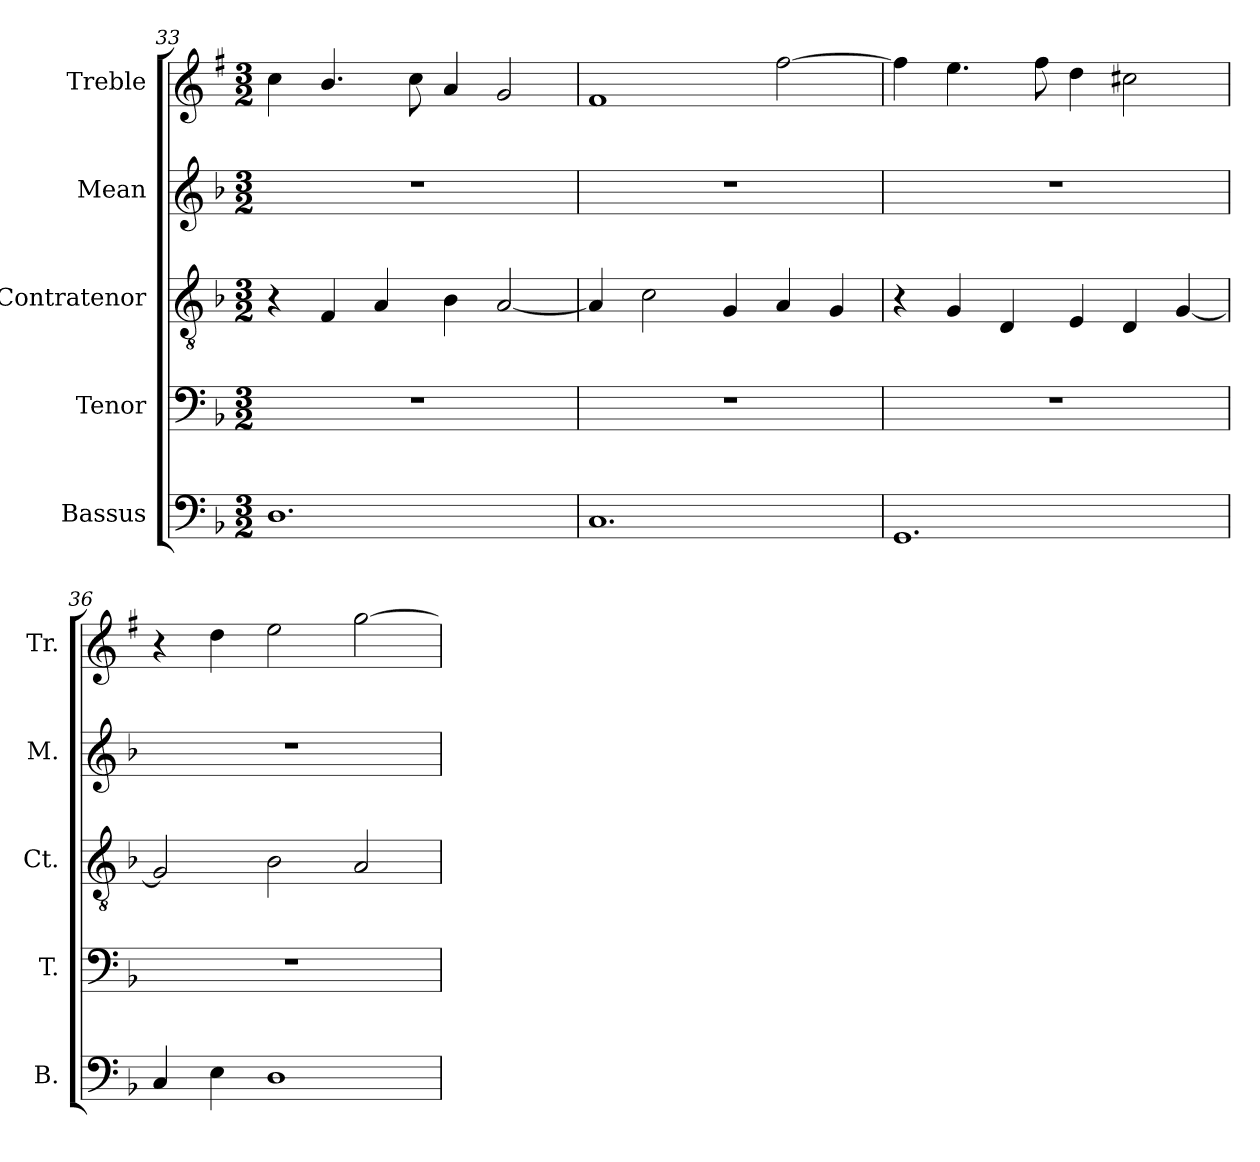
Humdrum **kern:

**kern	**kern	**kern	**kern	**kern
*part5	*part4	*part3	*part2	*part1
*staff5	*staff4	*staff3	*staff2	*staff1
*I"Bassus	*I"Tenor	*I"Contratenor	*I"Mean	*I"Treble
*I'B.	*I'T.	*I'Ct.	*I'M.	*I'Tr.
*clefF4	*clefF4	*clefGv2	*clefG2	*clefG2
*ITrd7c12	*	*	*	*ITrd1c2
*k[b-]	*k[b-]	*k[b-]	*k[b-]	*k[b-]
*F:	*F:	*F:	*F:	*F:
*M3/2	*M3/2	*M3/2	*M3/2	*M3/2
=33	=33	=33	=33	=33
1.DD	1.r	4r	1.r	4b-\
.	.	4F/	.	4.a/
.	.	4A/	.	.
.	.	.	.	8b-\
.	.	4B-\	.	4g/
.	.	[<2A/	.	2f/
=34	=34	=34	=34	=34
1.CC	1.r	4A/]	1.r	1e
.	.	2c\	.	.
.	.	4G/	.	.
.	.	4A/	.	[>2ee\
.	.	4G/	.	.
=35	=35	=35	=35	=35
1.GGG	1.r	4r	1.r	4ee\]
.	.	4G/	.	4.dd\
.	.	4D/	.	.
.	.	.	.	8ee\
.	.	4E/	.	4cc\
.	.	4D/	.	2bn\
.	.	[<4G/	.	.
=36	=36	=36	=36	=36
4CC/	1.r	2G/]	1.r	4r
4EE\	.	.	.	4cc\
1DD	.	2B-\	.	2dd\
.	.	2A/	.	[>2ff\
=	=	=	=	=
*-	*-	*-	*-	*-
